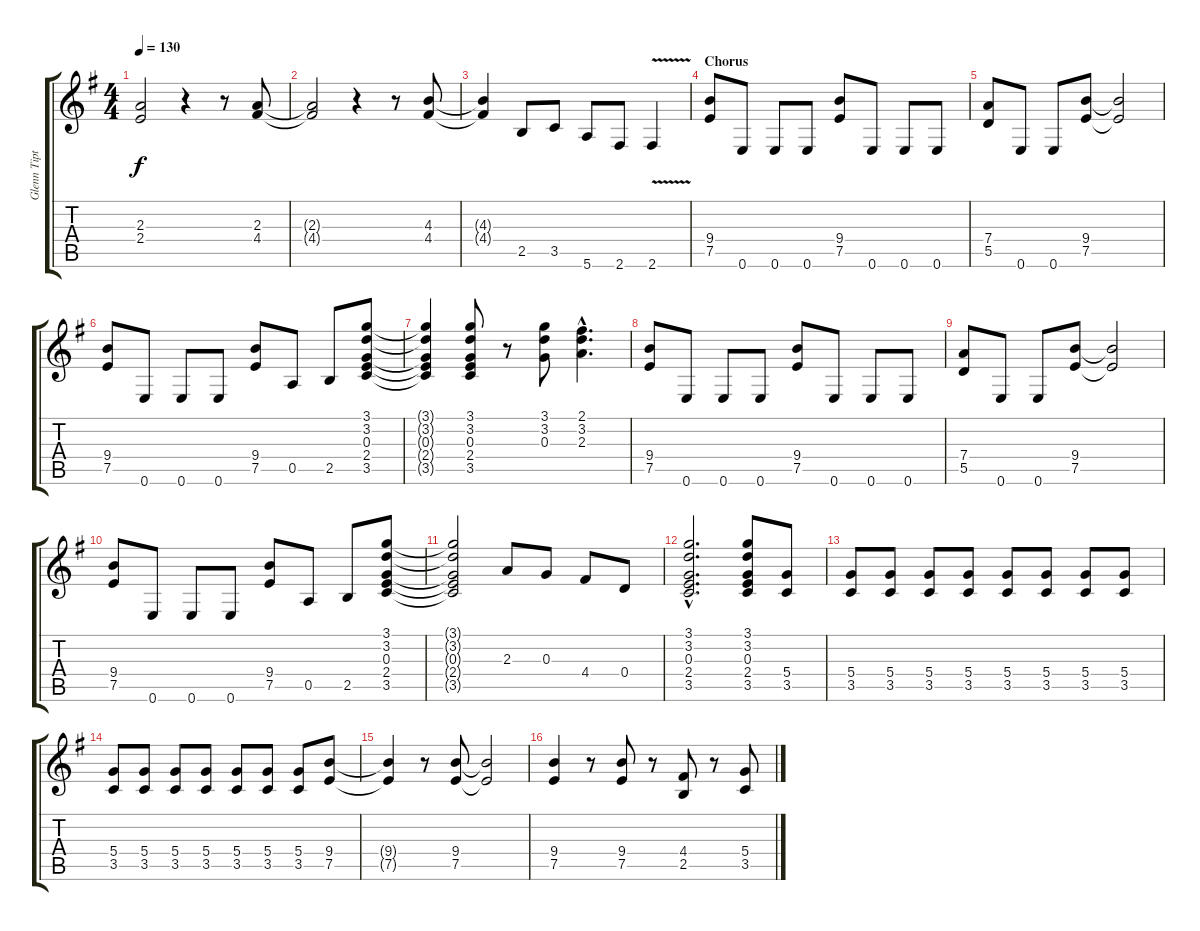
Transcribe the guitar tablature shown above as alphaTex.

\track ("Glenn Tipton" "Glenn Tipt") {instrument distortionguitar}
\staff {score tabs}
\tuning (E4 B3 G3 D3 A2 E2) {hide}
\ts (4 4)
\tempo 130
\clef g2
\ks g
(2.3{t} 2.4{t}).2{dy f} r.4 r.8 (2.3 4.4).8 |
(2.3{t} 4.4{t}).2 r.4 r.8 (4.3 4.4).8 |
(4.3{t} 4.4{t}).4 2.5.8 3.5.8 5.6.8 2.6.8 2.6{v}.4 |
\section ("" "Chorus")
(9.4 7.5).8 0.6.8 0.6.8 0.6.8 (9.4 7.5).8 0.6.8 0.6.8 0.6.8 |
(7.4 5.5).8 0.6.8 0.6.8 (9.4 7.5).8 (9.4{t} 7.5{t}).2 |
(9.4 7.5).8 0.6.8 0.6.8 0.6.8 (9.4 7.5).8 0.5.8 2.5.8 (3.1 3.2 0.3 2.4 3.5).8 |
(3.1{t} 3.2{t} 0.3{t} 2.4{t} 3.5{t}).4 (3.1 3.2 0.3 2.4 3.5).8 r.8 (3.1 3.2 0.3).8 (2.1{hac} 3.2{hac} 2.3{hac}).4{d} |
(9.4 7.5).8 0.6.8 0.6.8 0.6.8 (9.4 7.5).8 0.6.8 0.6.8 0.6.8 |
(7.4 5.5).8 0.6.8 0.6.8 (9.4 7.5).8 (9.4{t} 7.5{t}).2 |
(9.4 7.5).8 0.6.8 0.6.8 0.6.8 (9.4 7.5).8 0.5.8 2.5.8 (3.1 3.2 0.3 2.4 3.5).8 |
(3.1{t} 3.2{t} 0.3{t} 2.4{t} 3.5{t}).2 2.3.8 0.3.8 4.4.8 0.4.8 |
(3.1{hac} 3.2{hac} 0.3{hac} 2.4{hac} 3.5{hac}).2{d} (3.1 3.2 0.3 2.4 3.5).8 (5.4 3.5).8 |
(5.4 3.5).8 (5.4 3.5).8 (5.4 3.5).8 (5.4 3.5).8 (5.4 3.5).8 (5.4 3.5).8 (5.4 3.5).8 (5.4 3.5).8 |
(5.4 3.5).8 (5.4 3.5).8 (5.4 3.5).8 (5.4 3.5).8 (5.4 3.5).8 (5.4 3.5).8 (5.4 3.5).8 (9.4 7.5).8 |
(9.4{t} 7.5{t}).4 r.8 (9.4 7.5).8 (9.4{t} 7.5{t}).2 |
(9.4 7.5).4 r.8 (9.4 7.5).8 r.8 (4.4 2.5).8 r.8 (5.4 3.5).8
